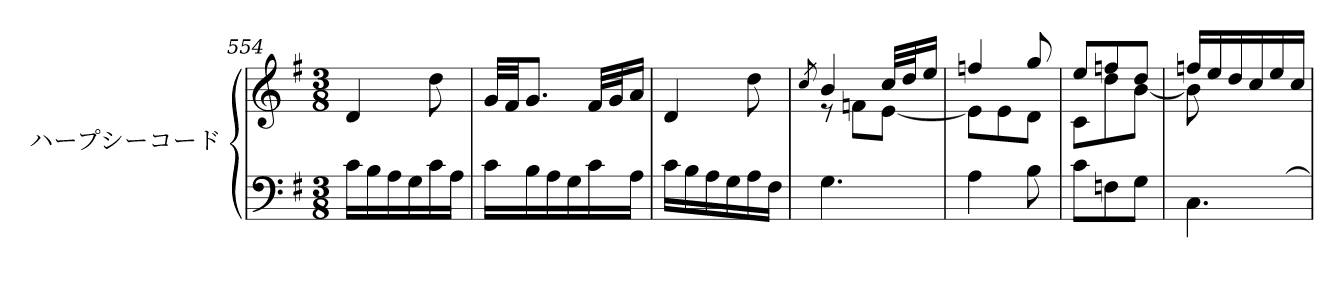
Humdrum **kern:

**kern	**kern
*part1	*part1
*staff2	*staff1
*I"ハープシーコード	*
*clefF4	*clefG2
*k[f#]	*k[f#]
*M3/8	*M3/8
=554	=554
16c\LL	4d/
16B\	.
16A\	.
16G\	.
16c\	8dd\
16A\JJ	.
=555	=555
16c\LL	32g/LLL
.	32f#/JJ
16B\	8.g/J
16A\	.
16G\	.
16c\	32f#/LLL
.	32g/J
16A\JJ	16a/JJ
!!LO:PB:g=z
=556	=556
16c\LL	4d/
16B\	.
16A\	.
16G\	.
16A\	8dd\
16F#\JJ	.
=557	=557
.	8qcc/
*	*^
4.G\	4b/	8r
.	.	8fn\L
.	32cc/LLL	[8e\J
.	32dd/J	.
.	16ee/JJ	.
=558	=558	=558
4A\	4ffn/	8e\L]
.	.	8e\
8B\	8gg/	8d\J
=559	=559	=559
8c\L	8ee/L	8c\L
8Fn\	8ffn/	8dd\
8G\J	8dd/J	[8b\J
=560	=560	=560
*^	*	*
8ryy	4.C\	16ffn/LL	8b\L]
.	.	16ee/	.
8B/	.	16dd/	4ryy
.	.	16cc/	.
[8A/J	.	16ee/	.
.	.	16cc/JJ	.
*v	*v	*	*
*	*v	*v
=	=
*-	*-
